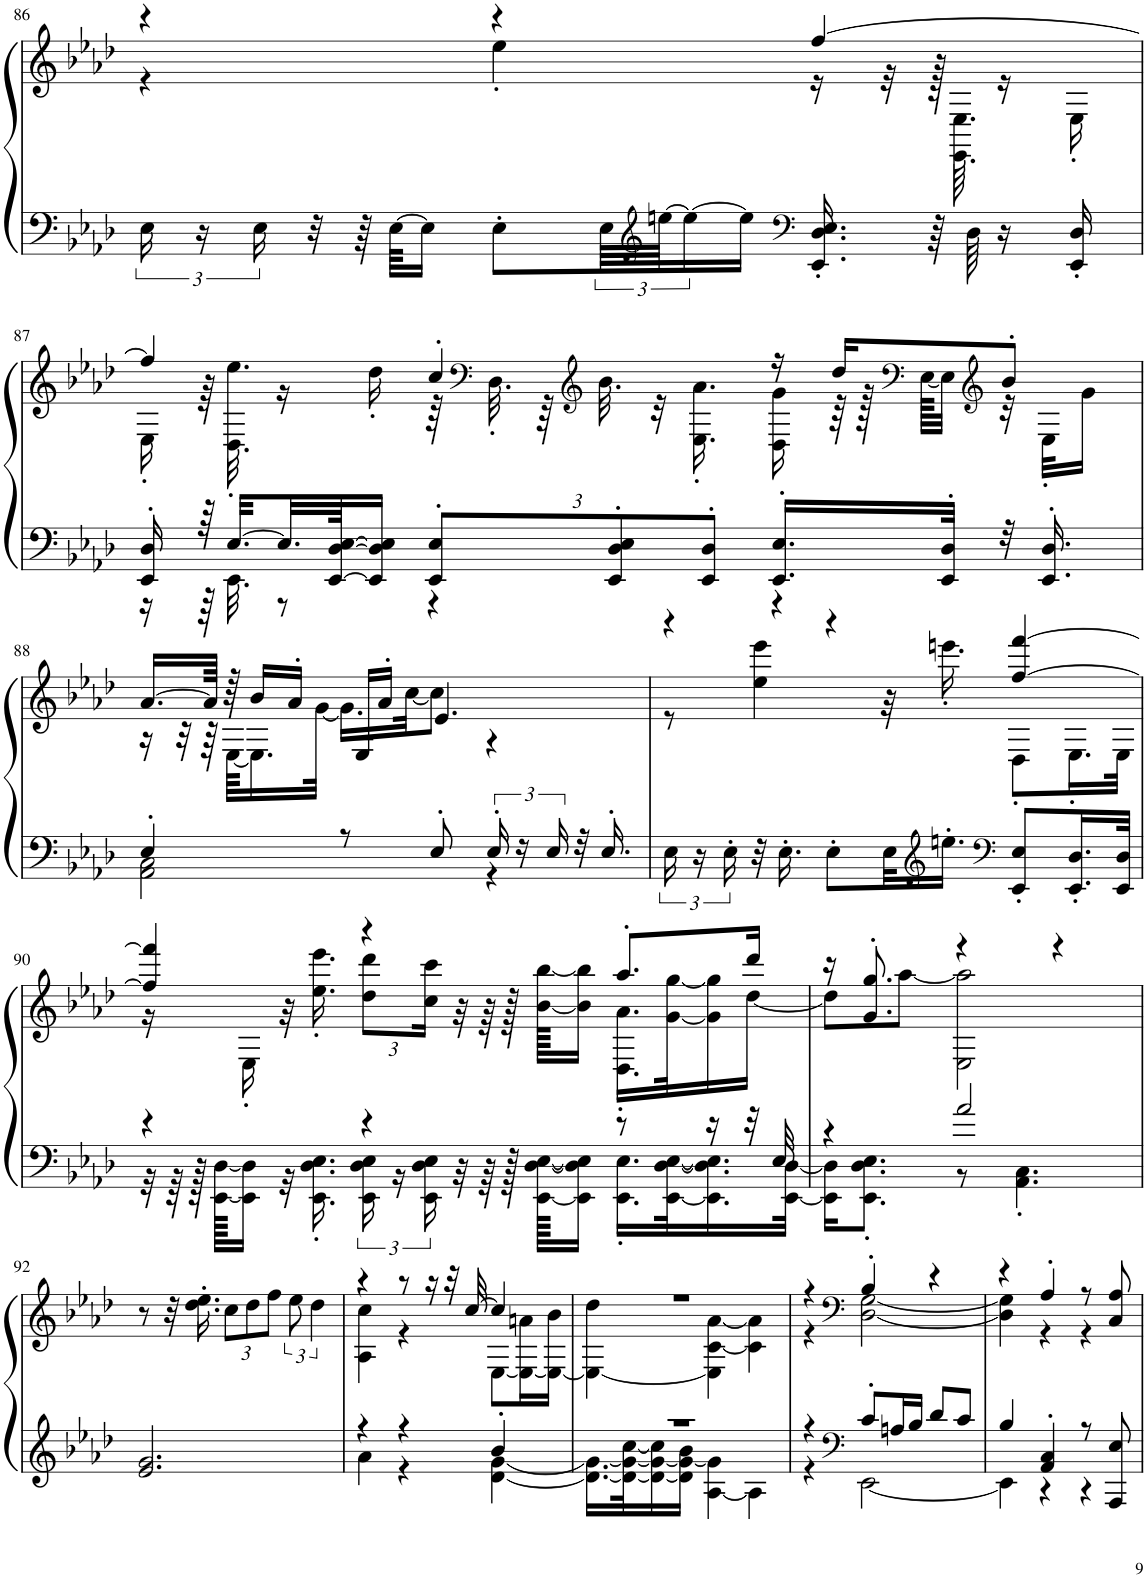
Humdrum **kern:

**kern	**kern
*part1	*part1
*staff2	*staff1
*I"Piano	*
*I'Pno	*
!!LO:PB:g=z
*clefG2	*clefF4
*k[b-e-a-d-]	*k[b-e-a-d-]
*M3/4	*M3/4
=86	=86
*	*^
24E-\	4r	4r
24r	.	.
24E-\	.	.
32r	.	.
64r	.	.
[64E-\KKLL	.	.
16E-\JJ]	.	.
8E-'\L	4r	4ee-'\
96E-\LLL	.	.
*clefG2	*	*
[96een\JJ	.	.
24ee\_	.	.
16ee\JJ]	.	.
*clefF4	*	*
16.EE-/' 16.D-/' 16.E-/'	[4ff/	16r
.	.	32r
64r	.	128r
.	.	64.EE-\ 64.E-\
64D-\	.	.
16r	.	16r
16EE-/' 16D-/'	.	16E-'\
!!LO:LB:g=z	!!
=87	=87	=87
*^	*	*
16EE-/' 16D-/'	16r	4ff/]	16E-'\
64r	64r	.	64r
[32.E-/LLL	32.EE-\	.	32.D-\' 32.ee-\'
32.E-/]	8r	.	16r
[64EE-/ [64D-/ [64E-/JK	.	.	.
16EE-/] 16D-/] 16E-/]JJ	.	.	16dd-'\
*Xbrackettup	*	*	*
12EE-/' 12E-/'L	4r	4cc'/	64r
*	*	*clefF4	*
.	.	.	32.D-'\
.	.	.	64r
*	*	*clefG2	*
.	.	.	32.b-\
12EE-/' 12D-/' 12E-/'	.	.	.
.	.	.	32r
.	.	.	16.E-\' 16.a-\'
12EE-/' 12D-/'J	.	.	.
16.EE-/' 16.E-/'LL	4r	16r	16D-\ 16g\
.	.	16dd-/KL	64r
.	.	.	128r
*	*	*clefF4	*
.	.	.	[128E-\KKLLL
32EE-/' 32D-/'JJk	.	.	32E-\JJJ]
*	*	*clefG2	*
32r	.	8b-'/J	32r
16.EE-/' 16.D-/'	.	.	32E-'\KLL
.	.	.	16g\JJ
!!LO:LB:g=z	!!
=88	=88	=88	=88
4E-'/	2AA-\ 2C\	[16.a-/LL	16r
.	.	.	32r
.	.	64a-/JJkk]	64r
.	.	64r	[64E-\KKLL
.	.	16b-/LL	16.E-\]
.	.	16a-'/JJ	.
.	.	.	[32g\JJk
8r	.	16E-/LL	16.g\LL]
.	.	16a-'/JJ	.
.	.	.	[32cc\JK
8E-'/	.	4.e-/	8cc\J]
*brackettup	*	*	*
24E-'/	4r	.	4r
24r	.	.	.
24E-/	.	.	.
32r	.	.	.
16.E-'/	.	.	.
*v	*v	*	*
=89	=89	=89
24E-\	4r	8r
24r	.	.
24E-'\	.	.
32r	.	4ee-\ 4eee-\
16.E-'\	.	.
8E-'\L	4r	.
32E-\KL	.	32r
*clefG2	*	*
16.een'\JJ	.	16.eeen'\
*clefF4	*	*
8EE-/' 8E-/'L	[4ff/ [4fff/	8D-'\L
16.EE-/' 16.D-/'L	.	16.E-'\L
32EE-/ 32D-/JJk	.	32E-\JJk
!!LO:LB:g=z	!!
=90	=90	=90
*^	*	*
4r	32r	4ff/] 4fff/]	16r
.	64r	.	.
.	128r	.	.
.	[128EE-\ [128D-\KKKLL	.	.
.	16EE-\] 16D-\]JJ	.	16E-'\
.	32r	.	32r
.	16.EE-\' 16.D-\' 16.E-\'	.	16.ee-\' 16.eee-\'
*	*	*	*Xbrackettup
4r	24EE-\ 24D-\ 24E-\	4r	12dd-\ 12ddd-\L
.	24r	.	.
.	24EE-\ 24D-\ 24E-\	.	24cc\ 24ccc\Jk
.	32r	.	32r
.	64r	.	64r
.	128r	.	128r
.	[128EE-\ [128D-\ [128E-\KKKLL	.	[128b-\ [128bb-\KKKLL
.	16EE-\] 16D-\] 16E-\]JJ	.	16b-\] 16bb-\]JJ
8r	16.EE-\' 16.E-\'LL	8.aa-'/L	16.D-\' 16.a-\'LL
.	[32EE-\ [32D-\ [32E-\K	.	[32g\ [32gg\K
16r	16.EE-\] 16.D-\] 16.E-\]	.	16g\] 16gg\]
32r	.	16ddd-/Jk	[16dd-\JJ
32E-/	[32EE-\ [32D-\JJk	.	.
=91	=91	=91	=91
4r	16EE-\] 16D-\]KL	16r	8dd-\L]
.	8.EE-\' 8.D-\' 8.E-\'J	8.g/' 8.gg/'	.
.	.	.	[8aa-\J
2a-/	8r	4r	2E-\ 2aa-\]
.	4.AA-\' 4.C\'	.	.
.	.	4r	.
*v	*v	*	*
*	*v	*v
!!LO:LB:g=z
=92	=92
2.e-/ 2.g/	8r
.	32r
.	16.dd-\' 16.ee-\'
.	12cc\L
.	12dd-\
.	12ff\J
*	*brackettup
.	12ee-\
.	6dd-\
=93	=93
*^	*^
4r	4a-\	4r	4A-\ 4cc\
4r	4r	8r	4r
.	.	16r	.
.	.	32r	.
.	.	[32cc/	.
4b-'/	[4d-\ [4g\	4cc/]	[8E-\L
.	.	.	16E-\_ 16an\L
.	.	.	16E-\_ 16b-\JJ
=94	=94	=94	=94
2.r	16.d-\_ 16.g\_LL	2.r	4E-\_ 4dd-\
.	32d-\_ 32g\_ [32cc\K	.	.
.	16d-\_ 16g\_ 16cc\]	.	.
.	16d-\] 16g\_ 16b-\JJ	.	.
.	[4A-\ 4g\]	.	4E-\] [4c\ [4a-\
.	4A-\]	.	4c\] 4a-\]
=95	=95	=95	=95
4r	4r	4r	4r
*clefF4	*	*clefF4	*
8c'/L	[2EE-\	4B-'/	[2D-\ [2G\
16An/L	.	.	.
16B-/JJ	.	.	.
8d-/L	.	4r	.
8c/J	.	.	.
=96	=96	=96	=96
4B-/	4EE-\]	4r	4D-\] 4G\]
4AA-/' 4C/'	4r	4A-'/	4r
8r	4r	8r	4r
8AAA-/ 8E-/	.	8C/ 8A-/	.
*v	*v	*	*
*	*v	*v
=	=
*-	*-
